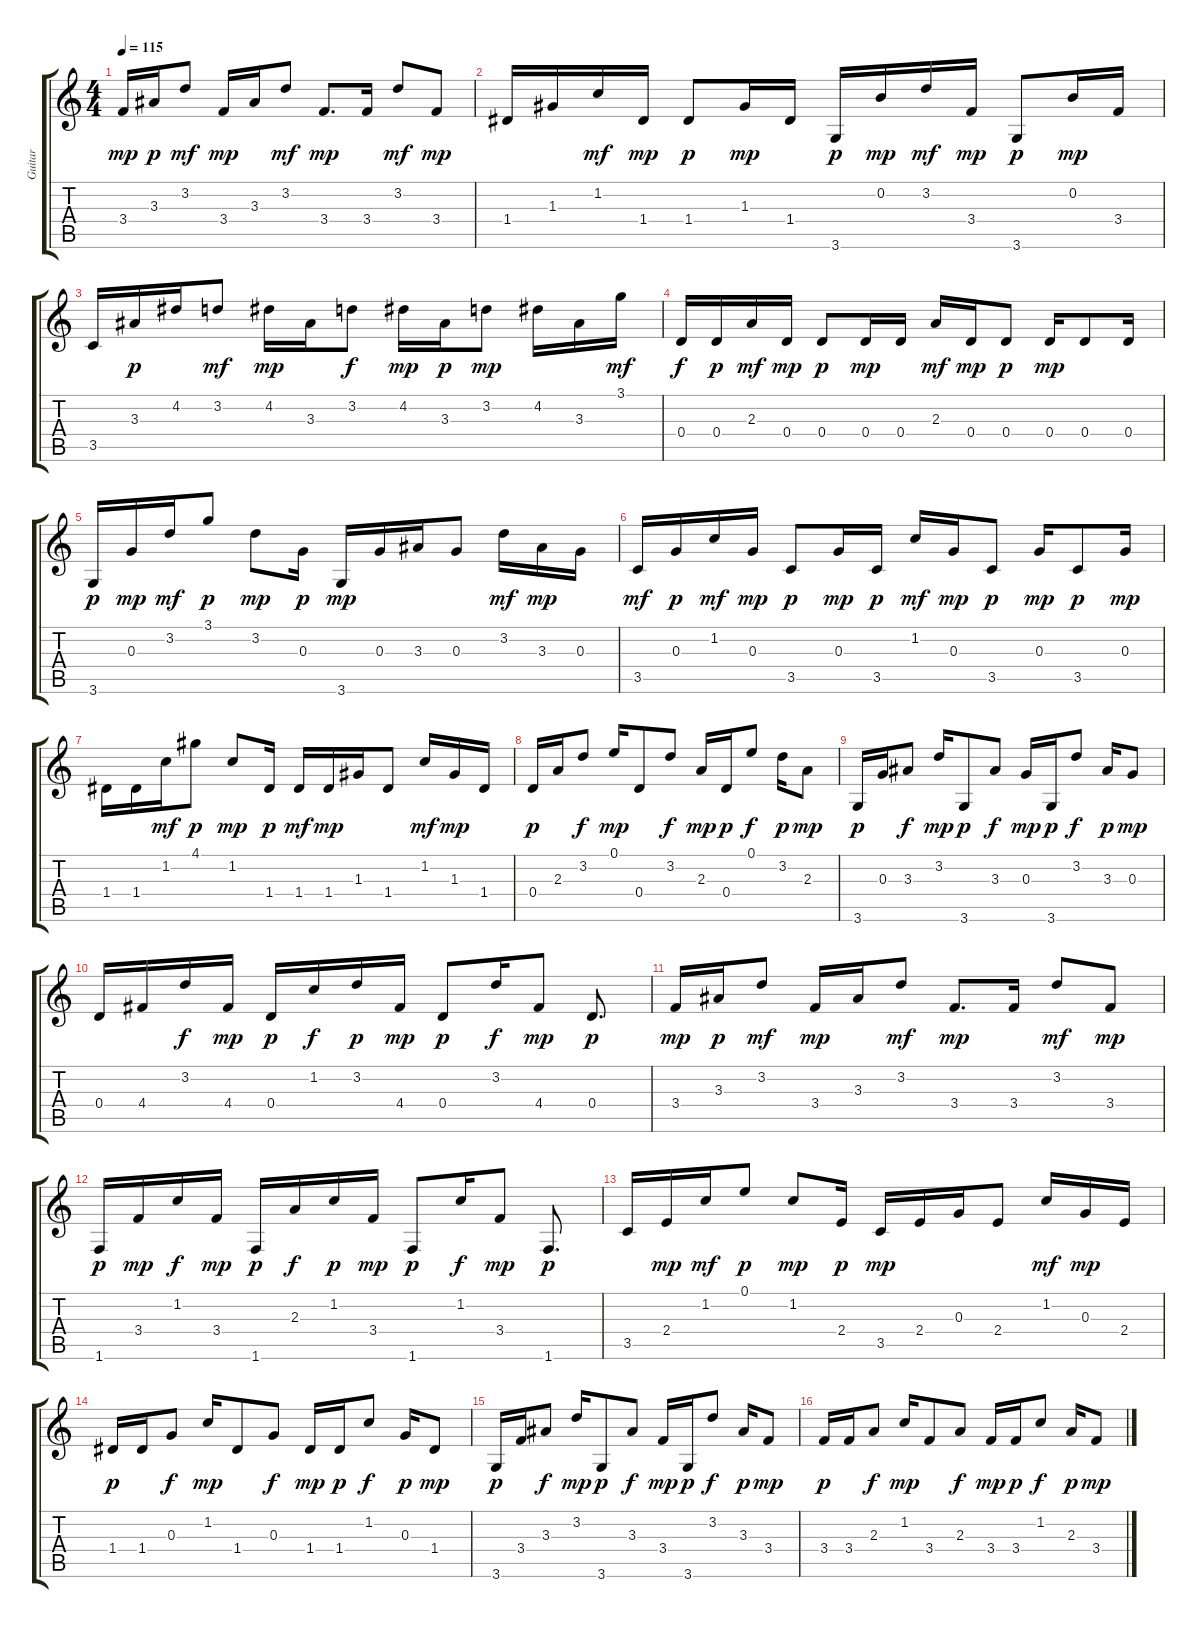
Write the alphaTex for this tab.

\track ("Guitar " "Guitar ") {instrument acousticguitarsteel}
\staff {score tabs}
\tuning (E4 B3 G3 D3 A2 E2) {hide}
\ts (4 4)
\tempo 115
\clef g2
\ks c
3.4.16{dy mp} 3.3.16{dy p} 3.2.8{dy mf} 3.4.16{dy mp} 3.3.16 3.2.8{dy mf} 3.4.8{d dy mp} 3.4.16 3.2.8{dy mf} 3.4.8{dy mp} |
1.4.16 1.3.16 1.2.16{dy mf} 1.4.16{dy mp} 1.4.8{dy p} 1.3.16{dy mp} 1.4.16 3.6.16{dy p} 0.2.16{dy mp} 3.2.16{dy mf} 3.4.16{dy mp} 3.6.8{dy p} 0.2.16{dy mp} 3.4.16 |
3.5.16 3.3.16{dy p} 4.2.16 3.2.8{dy mf} 4.2.16{dy mp} 3.3.16 3.2.8{dy f} 4.2.16{dy mp} 3.3.16{dy p} 3.2.8{dy mp} 4.2.16 3.3.16 3.1.16{dy mf} |
0.4.16{dy f} 0.4.16{dy p} 2.3.16{dy mf} 0.4.16{dy mp} 0.4.8{dy p} 0.4.16{dy mp} 0.4.16 2.3.16{dy mf} 0.4.16{dy mp} 0.4.8{dy p} 0.4.16{dy mp} 0.4.8 0.4.16 |
3.6.16{dy p} 0.3.16{dy mp} 3.2.16{dy mf} 3.1.8{dy p} 3.2.8{dy mp} 0.3.16{dy p} 3.6.16{dy mp} 0.3.16 3.3.16 0.3.8 3.2.16{dy mf} 3.3.16{dy mp} 0.3.16 |
3.5.16{dy mf} 0.3.16{dy p} 1.2.16{dy mf} 0.3.16{dy mp} 3.5.8{dy p} 0.3.16{dy mp} 3.5.16{dy p} 1.2.16{dy mf} 0.3.16{dy mp} 3.5.8{dy p} 0.3.16{dy mp} 3.5.8{dy p} 0.3.16{dy mp} |
1.4.16 1.4.16 1.2.16{dy mf} 4.1.8{dy p} 1.2.8{dy mp} 1.4.16{dy p} 1.4.16{dy mf} 1.4.16{dy mp} 1.3.16 1.4.8 1.2.16{dy mf} 1.3.16{dy mp} 1.4.16 |
0.4.16{dy p} 2.3.16 3.2.8{dy f} 0.1.16{dy mp} 0.4.8 3.2.8{dy f} 2.3.16{dy mp} 0.4.16{dy p} 0.1.8{dy f} 3.2.16{dy p} 2.3.8{dy mp} |
3.6.16{dy p} 0.3.16 3.3.8{dy f} 3.2.16{dy mp} 3.6.8{dy p} 3.3.8{dy f} 0.3.16{dy mp} 3.6.16{dy p} 3.2.8{dy f} 3.3.16{dy p} 0.3.8{dy mp} |
0.4.16 4.4.16 3.2.16{dy f} 4.4.16{dy mp} 0.4.16{dy p} 1.2.16{dy f} 3.2.16{dy p} 4.4.16{dy mp} 0.4.8{dy p} 3.2.16{dy f} 4.4.8{dy mp} 0.4.8{d dy p} |
3.4.16{dy mp} 3.3.16{dy p} 3.2.8{dy mf} 3.4.16{dy mp} 3.3.16 3.2.8{dy mf} 3.4.8{d dy mp} 3.4.16 3.2.8{dy mf} 3.4.8{dy mp} |
1.6.16{dy p} 3.4.16{dy mp} 1.2.16{dy f} 3.4.16{dy mp} 1.6.16{dy p} 2.3.16{dy f} 1.2.16{dy p} 3.4.16{dy mp} 1.6.8{dy p} 1.2.16{dy f} 3.4.8{dy mp} 1.6.8{d dy p} |
3.5.16 2.4.16{dy mp} 1.2.16{dy mf} 0.1.8{dy p} 1.2.8{dy mp} 2.4.16{dy p} 3.5.16{dy mp} 2.4.16 0.3.16 2.4.8 1.2.16{dy mf} 0.3.16{dy mp} 2.4.16 |
1.4.16{dy p} 1.4.16 0.3.8{dy f} 1.2.16{dy mp} 1.4.8 0.3.8{dy f} 1.4.16{dy mp} 1.4.16{dy p} 1.2.8{dy f} 0.3.16{dy p} 1.4.8{dy mp} |
3.6.16{dy p} 3.4.16 3.3.8{dy f} 3.2.16{dy mp} 3.6.8{dy p} 3.3.8{dy f} 3.4.16{dy mp} 3.6.16{dy p} 3.2.8{dy f} 3.3.16{dy p} 3.4.8{dy mp} |
3.4.16{dy p} 3.4.16 2.3.8{dy f} 1.2.16{dy mp} 3.4.8 2.3.8{dy f} 3.4.16{dy mp} 3.4.16{dy p} 1.2.8{dy f} 2.3.16{dy p} 3.4.8{dy mp}
